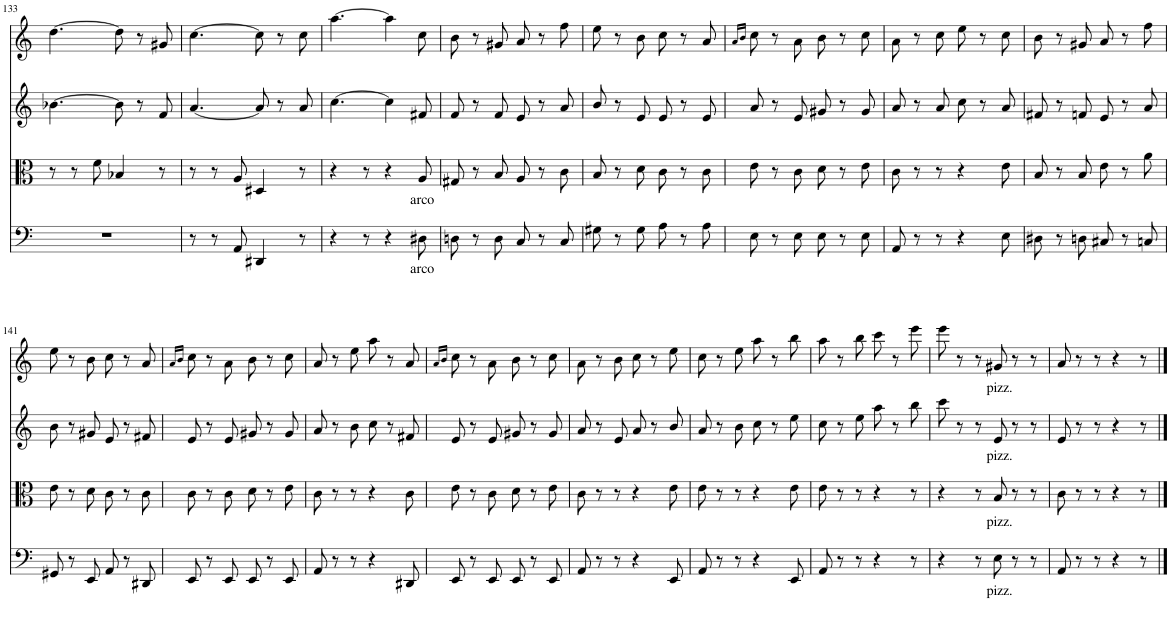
**kern	**text	**kern	**text	**kern	**text	**kern	**text
*part4	*part4	*part3	*part3	*part2	*part2	*part1	*part1
*staff4	*staff4	*staff3	*staff3	*staff2	*staff2	*staff1	*staff1
*I"Piano	*	*I"Piano	*	*I"Piano	*	*I"Piano	*
*I'Pno	*	*I'Pno	*	*I'Pno	*	*I'Pno	*
!!LO:PB:g=z
*clefF4	*	*clefC3	*	*clefG2	*	*clefG2	*
*k[]	*	*k[]	*	*k[]	*	*k[]	*
*M6/8	*	*M6/8	*	*M6/8	*	*M6/8	*
=133	=133	=133	=133	=133	=133	=133	=133
2.r	.	8r	.	[4.b-X\	.	[4.dd\	.
.	.	8r	.	.	.	.	.
.	.	8f\	.	.	.	.	.
.	.	4B-X/	.	8b-\]	.	8dd\]	.
.	.	.	.	8r	.	8r	.
.	.	8r	.	8f/	.	8g#X/	.
=134	=134	=134	=134	=134	=134	=134	=134
8r	.	8r	.	[4.a/	.	[4.cc\	.
8r	.	8r	.	.	.	.	.
8AA/	.	8A/	.	.	.	.	.
4DD#X/	.	4D#X/	.	8a/]	.	8cc\]	.
.	.	.	.	8r	.	8r	.
8r	.	8r	.	8a/	.	8cc\	.
=135	=135	=135	=135	=135	=135	=135	=135
4r	.	4r	.	[4.cc\	.	[4.aa\	.
8r	.	8r	.	.	.	.	.
4r	.	4r	.	4cc\]	.	4aa\]	.
!	!LO:LY:b	!	!LO:LY:b	!	!	!	!
8D#X\	arco	8A/	arco	8f#X/	.	8cc\	.
=136	=136	=136	=136	=136	=136	=136	=136
8Dn\	.	8G#X/	.	8f/	.	8b\	.
8r	.	8r	.	8r	.	8r	.
8D\	.	8B/	.	8f/	.	8g#X/	.
8C/	.	8A/	.	8e/	.	8a/	.
8r	.	8r	.	8r	.	8r	.
8C/	.	8c\	.	8a/	.	8ff\	.
=137	=137	=137	=137	=137	=137	=137	=137
8G#X\	.	8B/	.	8b/	.	8ee\	.
8r	.	8r	.	8r	.	8r	.
8G#\	.	8d\	.	8e/	.	8b\	.
8A\	.	8c\	.	8e/	.	8cc\	.
8r	.	8r	.	8r	.	8r	.
8A\	.	8c\	.	8e/	.	8a/	.
=138	=138	=138	=138	=138	=138	=138	=138
.	.	.	.	.	.	16qa/LL	.
.	.	.	.	.	.	16qb/JJ	.
8E\	.	8e\	.	8a/	.	8cc\	.
8r	.	8r	.	8r	.	8r	.
8E\	.	8c\	.	8e/	.	8a\	.
8E\	.	8d\	.	8g#X/	.	8b\	.
8r	.	8r	.	8r	.	8r	.
8E\	.	8e\	.	8g#/	.	8cc\	.
=139	=139	=139	=139	=139	=139	=139	=139
8AA/	.	8c\	.	8a/	.	8a\	.
8r	.	8r	.	8r	.	8r	.
8r	.	8r	.	8a/	.	8cc\	.
4r	.	4r	.	8cc\	.	8ee\	.
.	.	.	.	8r	.	8r	.
8E\	.	8e\	.	8a/	.	8cc\	.
=140	=140	=140	=140	=140	=140	=140	=140
8D#X\	.	8B/	.	8f#X/	.	8b\	.
8r	.	8r	.	8r	.	8r	.
8Dn\	.	8B/	.	8fn/	.	8g#X/	.
8C#X/	.	8e\	.	8e/	.	8a/	.
8r	.	8r	.	8r	.	8r	.
8Cn/	.	8a\	.	8a/	.	8ff\	.
!!LO:LB:g=z
=141	=141	=141	=141	=141	=141	=141	=141
8GG#X/	.	8e\	.	8b\	.	8ee\	.
8r	.	8r	.	8r	.	8r	.
8EE/	.	8d\	.	8g#X/	.	8b\	.
8AA/	.	8c\	.	8e/	.	8cc\	.
8r	.	8r	.	8r	.	8r	.
8DD#X/	.	8c\	.	8f#X/	.	8a/	.
=142	=142	=142	=142	=142	=142	=142	=142
.	.	.	.	.	.	16qa/LL	.
.	.	.	.	.	.	16qb/JJ	.
8EE/	.	8c\	.	8e/	.	8cc\	.
8r	.	8r	.	8r	.	8r	.
8EE/	.	8c\	.	8e/	.	8a\	.
8EE/	.	8d\	.	8g#X/	.	8b\	.
8r	.	8r	.	8r	.	8r	.
8EE/	.	8e\	.	8g#/	.	8cc\	.
=143	=143	=143	=143	=143	=143	=143	=143
8AA/	.	8c\	.	8a/	.	8a/	.
8r	.	8r	.	8r	.	8r	.
8r	.	8r	.	8b\	.	8ee\	.
4r	.	4r	.	8cc\	.	8aa\	.
.	.	.	.	8r	.	8r	.
8DD#X/	.	8c\	.	8f#X/	.	8a/	.
=144	=144	=144	=144	=144	=144	=144	=144
.	.	.	.	.	.	16qa/LL	.
.	.	.	.	.	.	16qb/JJ	.
8EE/	.	8e\	.	8e/	.	8cc\	.
8r	.	8r	.	8r	.	8r	.
8EE/	.	8c\	.	8e/	.	8a\	.
8EE/	.	8d\	.	8g#X/	.	8b\	.
8r	.	8r	.	8r	.	8r	.
8EE/	.	8e\	.	8g#/	.	8cc\	.
=145	=145	=145	=145	=145	=145	=145	=145
8AA/	.	8c\	.	8a/	.	8a\	.
8r	.	8r	.	8r	.	8r	.
8r	.	8r	.	8e/	.	8b\	.
4r	.	4r	.	8a/	.	8cc\	.
.	.	.	.	8r	.	8r	.
8EE/	.	8e\	.	8b/	.	8ee\	.
=146	=146	=146	=146	=146	=146	=146	=146
8AA/	.	8e\	.	8a/	.	8cc\	.
8r	.	8r	.	8r	.	8r	.
8r	.	8r	.	8b\	.	8ee\	.
4r	.	4r	.	8cc\	.	8aa\	.
.	.	.	.	8r	.	8r	.
8EE/	.	8e\	.	8ee\	.	8bb\	.
=147	=147	=147	=147	=147	=147	=147	=147
8AA/	.	8e\	.	8cc\	.	8aa\	.
8r	.	8r	.	8r	.	8r	.
8r	.	8r	.	8ee\	.	8bb\	.
4r	.	4r	.	8aa\	.	8ccc\	.
.	.	.	.	8r	.	8r	.
8r	.	8r	.	8bb\	.	8eee\	.
=148	=148	=148	=148	=148	=148	=148	=148
4r	.	4r	.	8ccc\	.	8eee\	.
.	.	.	.	8r	.	8r	.
8r	.	8r	.	8r	.	8r	.
!	!LO:LY:b	!	!LO:LY:b	!	!LO:LY:b	!	!LO:LY:b
8E\	pizz.	8B/	pizz.	8e/	pizz.	8g#X/	pizz.
8r	.	8r	.	8r	.	8r	.
8r	.	8r	.	8r	.	8r	.
=149	=149	=149	=149	=149	=149	=149	=149
8AA/	.	8c\	.	8e/	.	8a/	.
8r	.	8r	.	8r	.	8r	.
8r	.	8r	.	8r	.	8r	.
4r	.	4r	.	4r	.	4r	.
8r	.	8r	.	8r	.	8r	.
==	==	==	==	==	==	==	==
*-	*-	*-	*-	*-	*-	*-	*-
